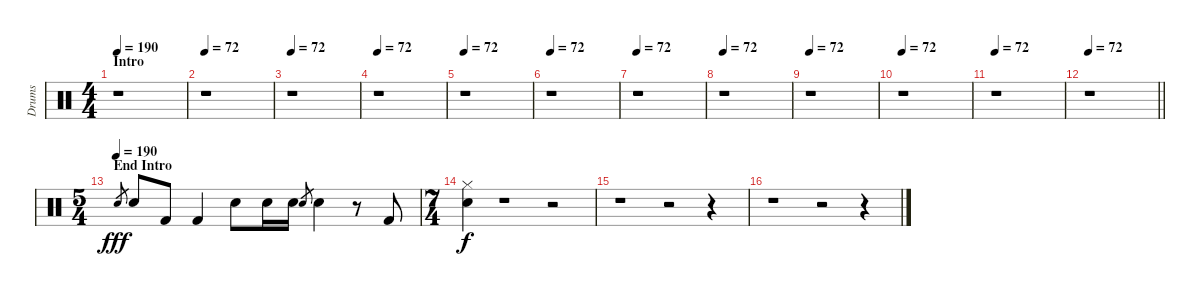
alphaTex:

\track ("Drums" "Drums") {instrument percussion}
\staff {score}
\articulation defaults
\ts (4 4)
\section ("" "Intro")
\tempo 190
\tempo 72
\tempo 71
\tempo 190
\clef neutral
\ks c
r.1{dy fff} |
\tempo 72
r.1 |
\tempo 72
r.1 |
\tempo 72
r.1 |
\tempo 72
r.1 |
\tempo 72
r.1 |
\tempo 72
r.1 |
\tempo 72
r.1 |
\tempo 72
r.1 |
\tempo 72
r.1 |
\tempo 72
r.1 |
\tempo 72
\barLineRight lightlight
r.1 |
\ts (5 4)
\section ("" "End Intro")
\tempo (190)
"Snare (hit) 2".8{gr} "Snare (hit) 2".8{volume 12} "Kick (hit) 2".8 "Kick (hit) 2".4 "Snare (hit) 2".8 "Snare (hit) 2".16 "Snare (hit) 2".16 "Snare (hit) 2".8{gr} "Snare (hit) 2".4 r.8 "Kick (hit) 2".8 |
\ts (7 4)
("Snare (hit) 2" "Hi-Hat (closed)").4{dy f} r.1 r.2 |
r.1 r.2 r.4 |
r.1 r.2 r.4
